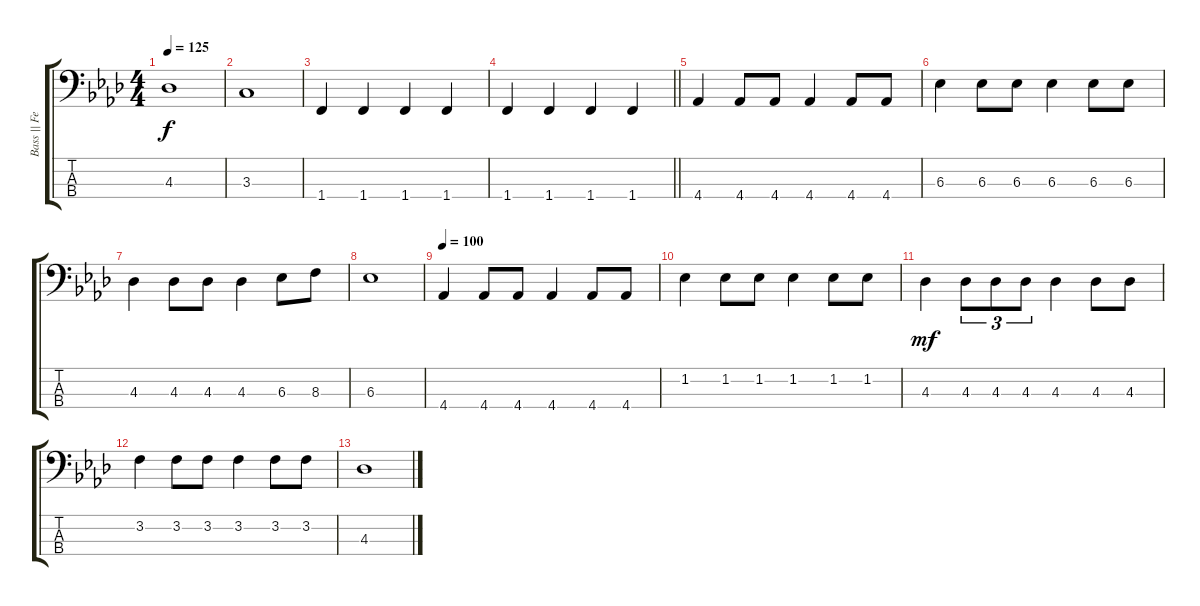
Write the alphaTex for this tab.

\track ("Bass || Fender Standard Precision Bass" "Bass || Fe") {instrument electricbassfinger}
\staff {score tabs}
\tuning (G2 D2 A1 E1) {hide}
\ts (4 4)
\tempo 125
\clef f4
\ks ab
4.3.1{dy f} |
3.3.1 |
1.4.4 1.4.4 1.4.4 1.4.4 |
\barLineRight lightlight
1.4.4 1.4.4 1.4.4 1.4.4 |
4.4.4 4.4.8 4.4.8 4.4.4 4.4.8 4.4.8 |
6.3.4 6.3.8 6.3.8 6.3.4 6.3.8 6.3.8 |
4.3.4 4.3.8 4.3.8 4.3.4 6.3.8 8.3.8 |
6.3.1 |
\tempo 100
4.4.4 4.4.8 4.4.8 4.4.4 4.4.8 4.4.8 |
1.2.4 1.2.8 1.2.8 1.2.4 1.2.8 1.2.8 |
4.3.4{dy mf} 4.3.8{tu (3 2)} 4.3.8{tu (3 2)} 4.3.8{tu (3 2)} 4.3.4 4.3.8 4.3.8 |
3.2.4 3.2.8 3.2.8 3.2.4 3.2.8 3.2.8 |
4.3.1
